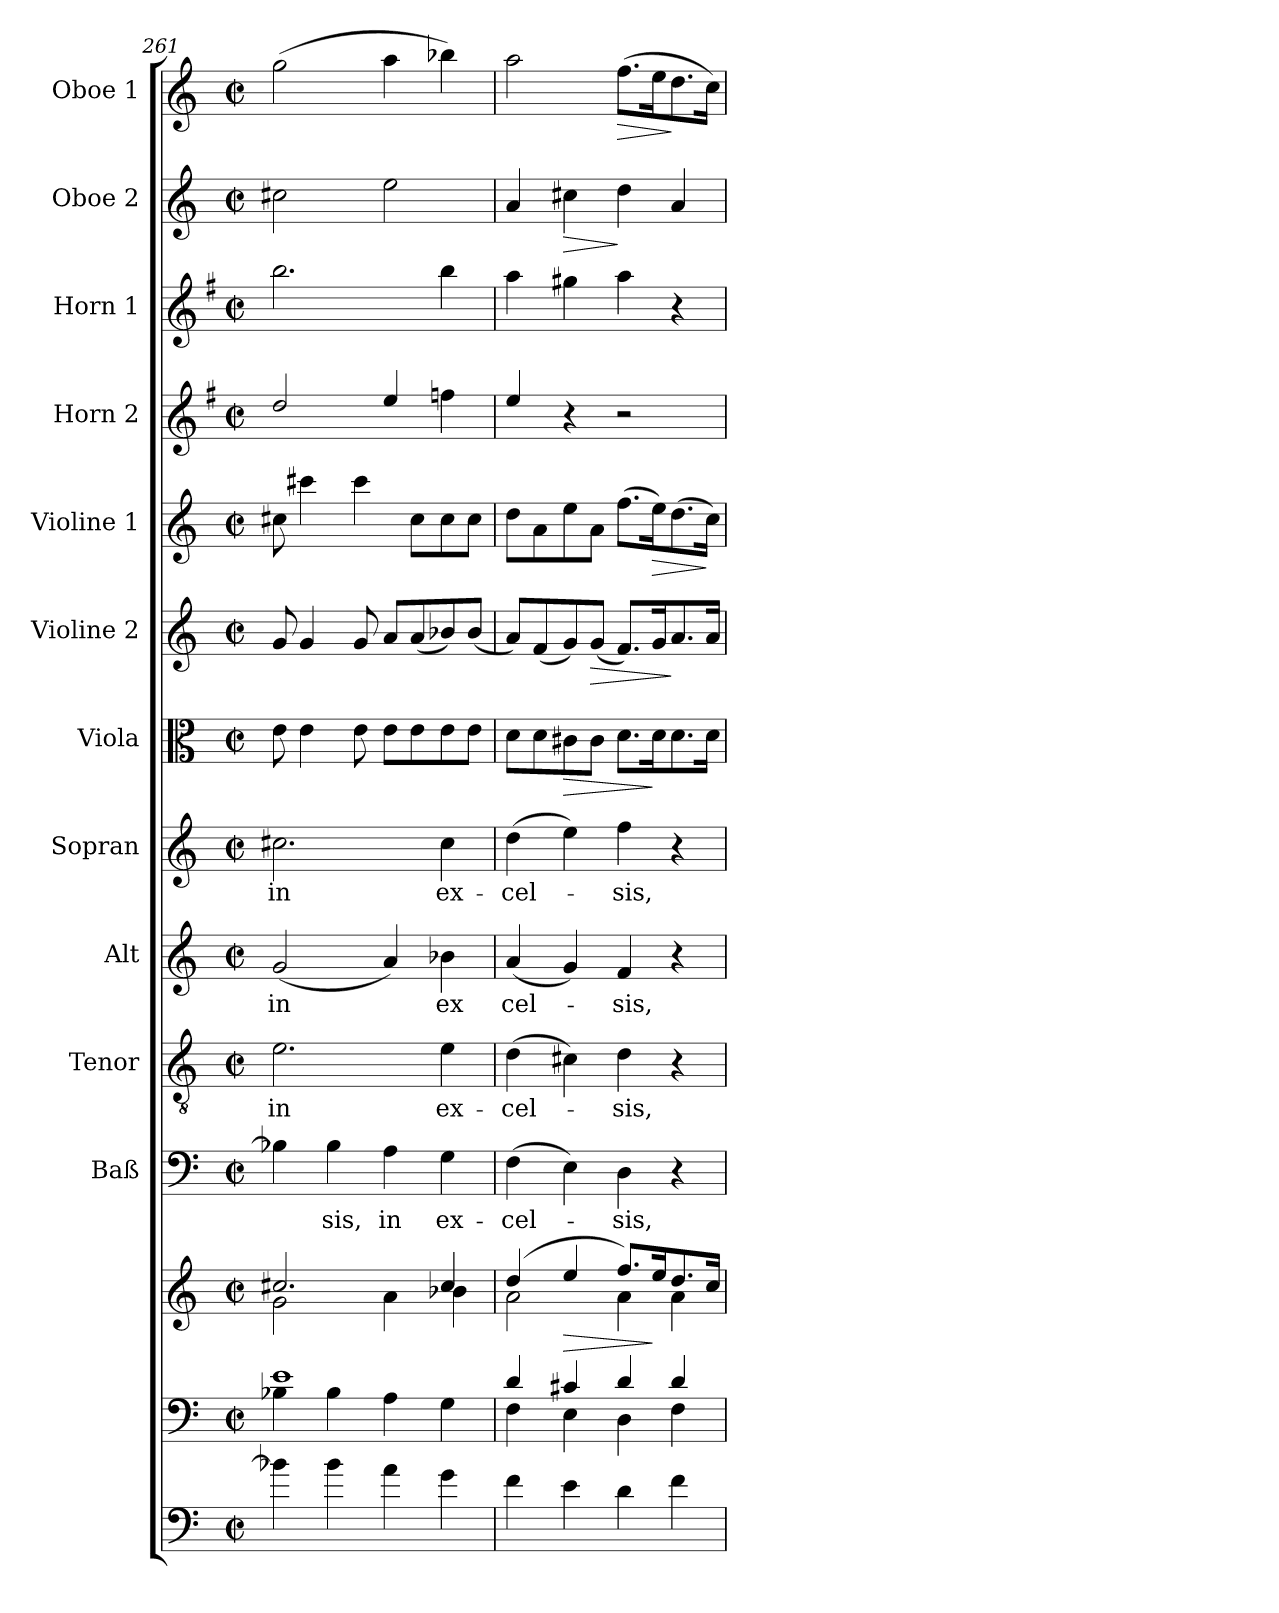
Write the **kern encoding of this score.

**kern	**kern	**kern	**dynam	**kern	**text	**kern	**text	**kern	**text	**kern	**text	**kern	**dynam	**kern	**dynam	**kern	**dynam	**kern	**kern	**kern	**dynam	**kern	**dynam
*part13	*part12	*part12	*part12	*part11	*part11	*part10	*part10	*part9	*part9	*part8	*part8	*part7	*part7	*part6	*part6	*part5	*part5	*part4	*part3	*part2	*part2	*part1	*part1
*staff14	*staff13	*staff12	*staff12/13	*staff11	*staff11	*staff10	*staff10	*staff9	*staff9	*staff8	*staff8	*staff7	*staff7	*staff6	*staff6	*staff5	*staff5	*staff4	*staff3	*staff2	*staff2	*staff1	*staff1
*	*	*	*	*I"Baß	*	*I"Tenor	*	*I"Alt	*	*I"Sopran	*	*I"Viola	*	*I"Violine 2	*	*I"Violine 1	*	*I"Horn 2	*I"Horn 1	*I"Oboe 2	*	*I"Oboe 1	*
*	*	*	*	*I'Baß	*	*I'Ten	*	*I'Alt	*	*I'Sop	*	*I'Vla.	*	*I'Vln. 2	*	*I'Vln. 1	*	*I'Hrn. 2	*I'Hrn. 1	*I'Ob. 2	*	*I'Ob. 1	*
*clefF4	*clefF4	*clefG2	*	*clefF4	*	*clefGv2	*	*clefG2	*	*clefG2	*	*clefC3	*	*clefG2	*	*clefG2	*	*clefG2	*clefG2	*clefG2	*	*clefG2	*
*ITrd7c12	*	*	*	*	*	*	*	*	*	*	*	*	*	*	*	*	*	*ITrd4c7	*ITrd4c7	*	*	*	*
*k[]	*k[]	*k[]	*	*k[]	*	*k[]	*	*k[]	*	*k[]	*	*k[]	*	*k[]	*	*k[]	*	*k[]	*k[]	*k[]	*	*k[]	*
*C:	*C:	*C:	*	*C:	*	*C:	*	*C:	*	*C:	*	*C:	*	*C:	*	*C:	*	*C:	*C:	*C:	*	*C:	*
*M2/2	*M2/2	*M2/2	*	*M2/2	*	*M2/2	*	*M2/2	*	*M2/2	*	*M2/2	*	*M2/2	*	*M2/2	*	*M2/2	*M2/2	*M2/2	*	*M2/2	*
*met(c|)	*met(c|)	*met(c|)	*	*met(c|)	*	*met(c|)	*	*met(c|)	*	*met(c|)	*	*met(c|)	*	*met(c|)	*	*met(c|)	*	*met(c|)	*met(c|)	*met(c|)	*	*met(c|)	*
=261	=261	=261	=261	=261	=261	=261	=261	=261	=261	=261	=261	=261	=261	=261	=261	=261	=261	=261	=261	=261	=261	=261	=261
*	*^	*^	*	*	*	*	*	*	*	*	*	*	*	*	*	*	*	*	*	*	*	*	*
!	!	!	!	!	!	!	!	!	!LO:LY:b	!	!LO:LY:b	!	!LO:LY:b	!	!	!	!	!	!	!	!	!	!	!	!
4B-X\]	1e	4B-X\	2.cc#X/	2g\	.	4B-X\]	.	2.e\	in	(<2g/	in	2.cc#X\	in	8e\	.	8g/	.	8cc#X\	.	2g/	2.ee\	2cc#X\	.	(>2gg\	.
.	.	.	.	.	.	.	.	.	.	.	.	.	.	4e\	.	4g/	.	4ccc#X\	.	.	.	.	.	.	.
!	!	!	!	!	!	!	!LO:LY:b	!	!	!	!	!	!	!	!	!	!	!	!	!	!	!	!	!	!
4B-\	.	4B-\	.	.	.	4B-\	-sis,	.	.	.	.	.	.	.	.	.	.	.	.	.	.	.	.	.	.
.	.	.	.	.	.	.	.	.	.	.	.	.	.	8e\	.	8g/	.	4ccc#\	.	.	.	.	.	.	.
!	!	!	!	!	!	!	!LO:LY:b	!	!	!	!	!	!	!	!	!	!	!	!	!	!	!	!	!	!
4A\	.	4A\	.	4a\	.	4A\	in	.	.	4a/)	.	.	.	8e\L	.	8a/L	.	.	.	4a/	.	2ee\	.	4aa\	.
.	.	.	.	.	.	.	.	.	.	.	.	.	.	8e\	.	(<8a/	.	8cc#\L	.	.	.	.	.	.	.
!	!	!	!	!	!	!	!LO:LY:b	!	!LO:LY:b	!	!LO:LY:b	!	!LO:LY:b	!	!	!	!	!	!	!	!	!	!	!	!
4G\	.	4G\	4cc#/	4b-X\	.	4G\	ex-	4e\	ex-	4b-X\	ex	4cc#\	ex-	8e\	.	8b-X/)	.	8cc#\	.	4b-X\	4ee\	.	.	4bb-X\)	.
.	.	.	.	.	.	.	.	.	.	.	.	.	.	8e\J	.	(<8b-/J	.	8cc#\J	.	.	.	.	.	.	.
=262	=262	=262	=262	=262	=262	=262	=262	=262	=262	=262	=262	=262	=262	=262	=262	=262	=262	=262	=262	=262	=262	=262	=262	=262	=262
!	!	!	!	!	!	!	!LO:LY:b	!	!LO:LY:b	!	!LO:LY:b	!	!LO:LY:b	!	!	!	!	!	!	!	!	!	!	!	!
4F\	4d/	4F\	(<4dd/	2a\	.	(>4F\	-cel-	(>4d\	-cel-	(<4a/	cel-	(>4dd\	-cel-	8d\L	.	8a/L)	.	8dd\L	.	4a/	4dd\	4a/	.	2aa\	.
.	.	.	.	.	.	.	.	.	.	.	.	.	.	8d\	.	(<8f/	.	8a\	.	.	.	.	.	.	.
!	!	!	!	!	!LO:HP:b	!	!	!	!	!	!	!	!	!	!LO:HP:b	!	!	!	!	!	!	!	!LO:HP:b	!	!
4E\	4c#X/	4E\	4ee/	.	>	4E\)	.	4c#X\)	.	4g/)	.	4ee\)	.	8c#X\	>	8g/)	.	8ee\	.	4r	4cc#X\	4cc#X\	>	.	.
!	!	!	!	!	!	!	!	!	!	!	!	!	!	!	!	!	!LO:HP:b	!	!	!	!	!	!	!	!
.	.	.	.	.	.	.	.	.	.	.	.	.	.	8c#\J	.	(<8g/J	>	8a\J	.	.	.	.	.	.	.
!	!	!	!	!	!	!	!LO:LY:b	!	!LO:LY:b	!	!LO:LY:b	!	!LO:LY:b	!	!	!	!	!	!	!	!	!	!	!	!LO:HP:b
4D\	4d/	4D\	8.ff/L)	4a\	.	4D\	-sis,	4d\	-sis,	4f/	-sis,	4ff\	-sis,	8.d\L	.	8.f/L)	.	(>8.ff\L	.	2r	4dd\	4dd\	]	(>8.ff\L	>
!	!	!	!	!	!	!	!	!	!	!	!	!	!	!	!	!	!	!	!LO:HP:b	!	!	!	!	!	!
.	.	.	16ee/k	.	]	.	.	.	.	.	.	.	.	16d\k	]	16g/k	.	16ee\k)	>	.	.	.	.	16ee\k	.
4F\	4d/	4F\	8.dd/	4a\	.	4r	.	4r	.	4r	.	4r	.	8.d\	.	8.a/	]	(>8.dd\	.	.	4r	4a/	.	8.dd\	]
.	.	.	16cc/Jk	.	.	.	.	.	.	.	.	.	.	16d\Jk	.	16a/Jk	.	16cc\Jk)	]	.	.	.	.	16cc\Jk)	.
*	*v	*v	*	*	*	*	*	*	*	*	*	*	*	*	*	*	*	*	*	*	*	*	*	*	*
*	*	*v	*v	*	*	*	*	*	*	*	*	*	*	*	*	*	*	*	*	*	*	*	*	*
=	=	=	=	=	=	=	=	=	=	=	=	=	=	=	=	=	=	=	=	=	=	=	=
*-	*-	*-	*-	*-	*-	*-	*-	*-	*-	*-	*-	*-	*-	*-	*-	*-	*-	*-	*-	*-	*-	*-	*-
